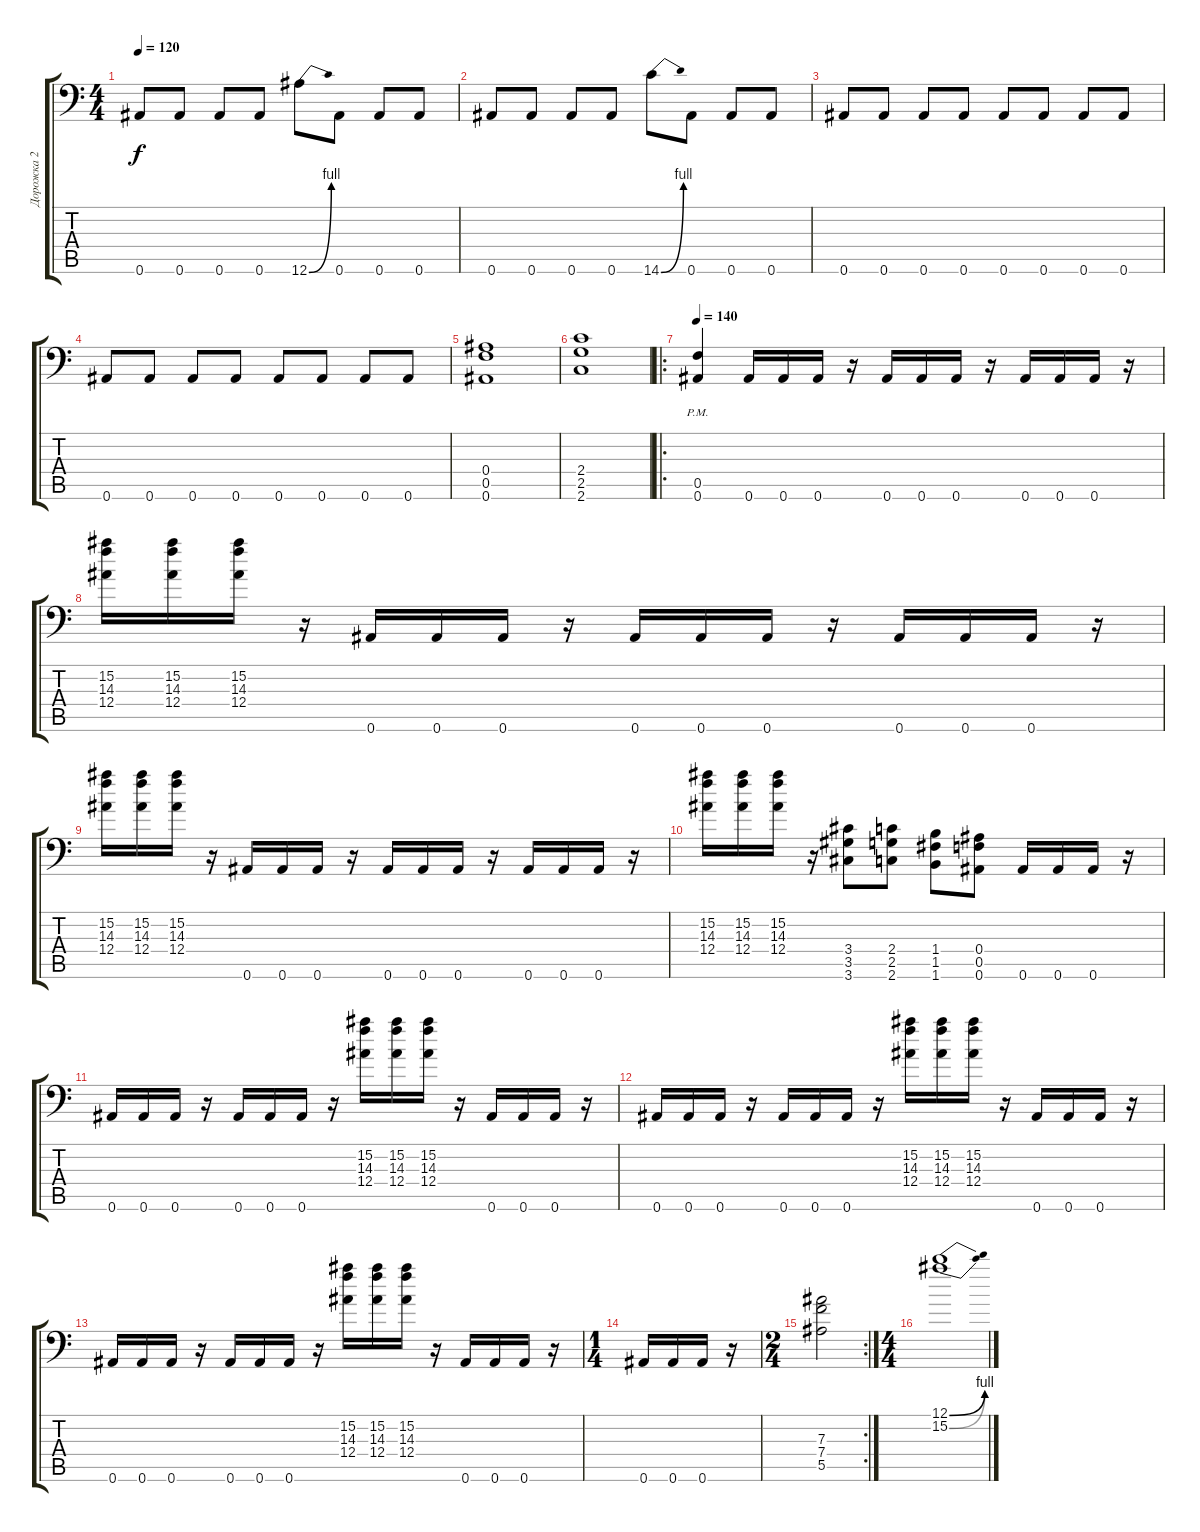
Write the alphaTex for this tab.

\track ("Дорожка 2" "Дорожка 2") {instrument distortionguitar}
\staff {score tabs}
\tuning (C4 G3 Eb3 Bb2 F2 Bb1) {hide}
\ts (4 4)
\tempo 120
\clef f4
\ks c
0.6.8{dy f} 0.6.8 0.6.8 0.6.8 12.6{be (bend 0 0 60 4)}.8 0.6.8 0.6.8 0.6.8 |
0.6.8 0.6.8 0.6.8 0.6.8 14.6{be (bend 0 0 60 4)}.8 0.6.8 0.6.8 0.6.8 |
0.6.8 0.6.8 0.6.8 0.6.8 0.6.8 0.6.8 0.6.8 0.6.8 |
0.6.8 0.6.8 0.6.8 0.6.8 0.6.8 0.6.8 0.6.8 0.6.8 |
(0.4 0.5 0.6).1 |
(2.4 2.5 2.6).1 |
\ro
\tempo 140
(0.5{pm} 0.6).4 0.6.16 0.6.16 0.6.16 r.16 0.6.16 0.6.16 0.6.16 r.16 0.6.16 0.6.16 0.6.16 r.16 |
(15.2 14.3 12.4).16 (15.2 14.3 12.4).16 (15.2 14.3 12.4).16 r.16 0.6.16 0.6.16 0.6.16 r.16 0.6.16 0.6.16 0.6.16 r.16 0.6.16 0.6.16 0.6.16 r.16 |
(15.2 14.3 12.4).16 (15.2 14.3 12.4).16 (15.2 14.3 12.4).16 r.16 0.6.16 0.6.16 0.6.16 r.16 0.6.16 0.6.16 0.6.16 r.16 0.6.16 0.6.16 0.6.16 r.16 |
(15.2 14.3 12.4).16 (15.2 14.3 12.4).16 (15.2 14.3 12.4).16 r.16 (3.4 3.5 3.6).8 (2.4 2.5 2.6).8 (1.4 1.5 1.6).8 (0.4 0.5 0.6).8 0.6.16 0.6.16 0.6.16 r.16 |
0.6.16 0.6.16 0.6.16 r.16 0.6.16 0.6.16 0.6.16 r.16 (15.2 14.3 12.4).16 (15.2 14.3 12.4).16 (15.2 14.3 12.4).16 r.16 0.6.16 0.6.16 0.6.16 r.16 |
0.6.16 0.6.16 0.6.16 r.16 0.6.16 0.6.16 0.6.16 r.16 (15.2 14.3 12.4).16 (15.2 14.3 12.4).16 (15.2 14.3 12.4).16 r.16 0.6.16 0.6.16 0.6.16 r.16 |
0.6.16 0.6.16 0.6.16 r.16 0.6.16 0.6.16 0.6.16 r.16 (15.2 14.3 12.4).16 (15.2 14.3 12.4).16 (15.2 14.3 12.4).16 r.16 0.6.16 0.6.16 0.6.16 r.16 |
\ts (1 4)
0.6.16 0.6.16 0.6.16 r.16 |
\rc 2
\ts (2 4)
(7.3 7.4 5.5).2 |
\ts (4 4)
(12.1{be (bend 0 0 60 4)} 15.2{be (bend 0 0 60 4)}).1
